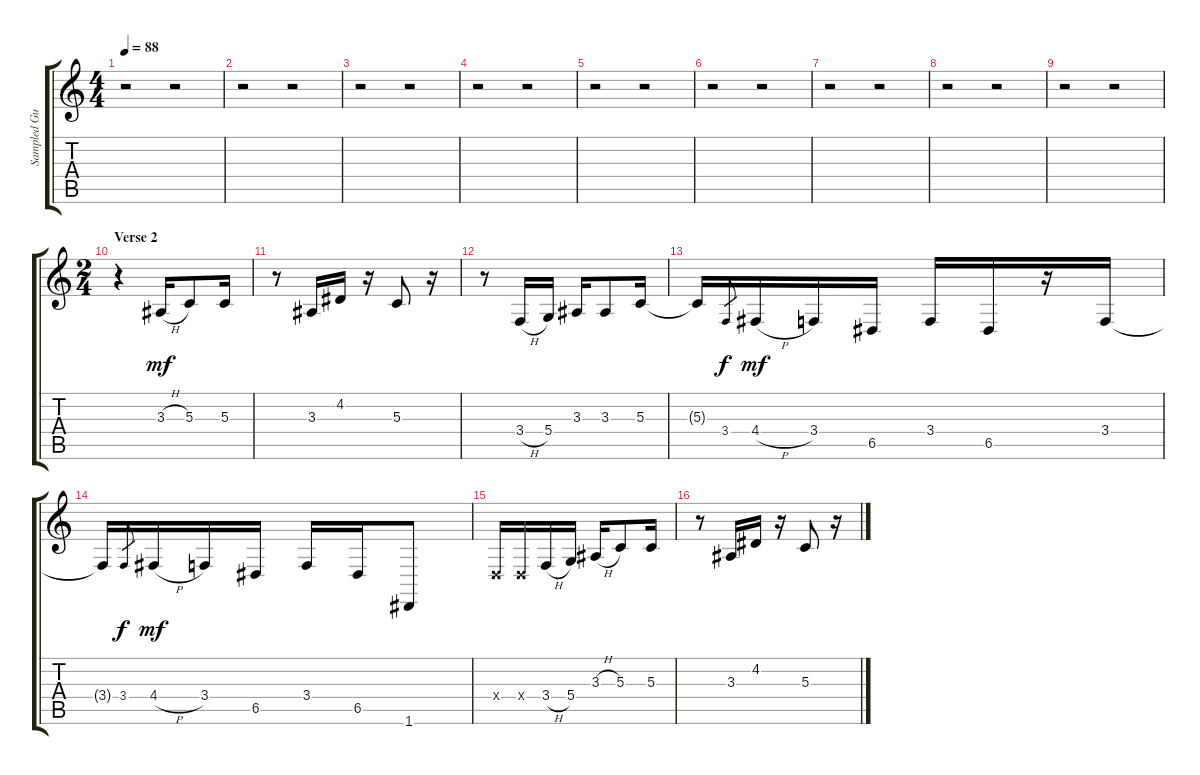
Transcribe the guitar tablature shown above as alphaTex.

\track ("Sampled Guitar" "Sampled Gu") {instrument lead2sawtooth}
\staff {score tabs}
\tuning (E4 B3 G3 D3 A2 D2) {hide}
\ts (4 4)
\tempo 88
\clef g2
\ks c
r.2{dy mf} r.2 |
r.2 r.2 |
r.2 r.2 |
r.2 r.2 |
r.2 r.2 |
r.2 r.2 |
r.2 r.2 |
r.2 r.2 |
r.2 r.2 |
\ts (2 4)
\section ("" "Verse 2")
r.4 3.3{h}.16 5.3.8 5.3.16 |
r.8 3.3.16 4.2.16 r.16 5.3.8 r.16 |
r.8 3.4{h}.16 5.4.16 3.3.16 3.3.8 5.3.16 |
5.3{t}.16 3.4.8{gr dy f} 4.4{h}.16{dy mf} 3.4.16 6.5.16 3.4.16 6.5.16 r.16 3.4.16 |
3.4{t}.16 3.4.8{gr dy f} 4.4{h}.16{dy mf} 3.4.16 6.5.16 3.4.16 6.5.16 1.6.8 |
0.4{x}.16 0.4{x}.16 3.4{h}.16 5.4.16 3.3{h}.16 5.3.8 5.3.16 |
r.8 3.3.16 4.2.16 r.16 5.3.8 r.16
